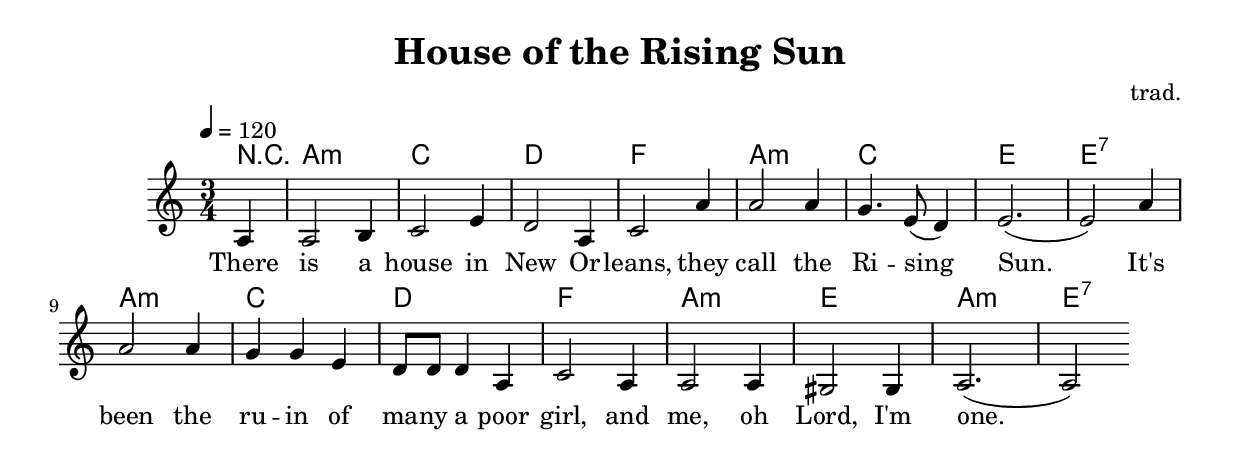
\version "2.12.3"

\header {
  title = "House of the Rising Sun"
  composer = "trad."
}

melody = \relative a {
    \tempo 4 = 120
    \clef treble
    \key c \major
    \time 3/4
    \partial 4
    a4 |
    a2 b4 | c2 e4 | d2 a4 | c2 a'4 | a2 a4 | g4. e8(d4) | e2.(e2) a4 | \break
    a2 a4 | g g e | d8 d d4 a | c2 a4 | a2 a4 | gis2 gis4 | a2.(a2)
}
text = \lyricmode {
    There is a house in New Or -- leans, they call the Ri -- sing Sun.
    It's been the ru -- in of ma -- ny a poor girl, and me, oh Lord, I'm one.
}
harmonies = \chordmode {
    r4 |
    a2.:min | c2. | d2. | f2. | a2.:min | c2.| e2. | e2.:7 | 
    a2.:min | c2. | d2. | f2. | a2.:min | e2.| a2.:min | e2.:7 | 
}
\score {
<<
\new ChordNames \with {midiInstrument = #"orchestral strings"} {
\set chordChanges = ##t
\harmonies
}
\new Voice = "one" { 
  \set Staff.midiInstrument = #"recorder"
  \melody 
}
\new Lyrics \lyricsto "one" \text
>>
\layout { }
\midi { }
}
